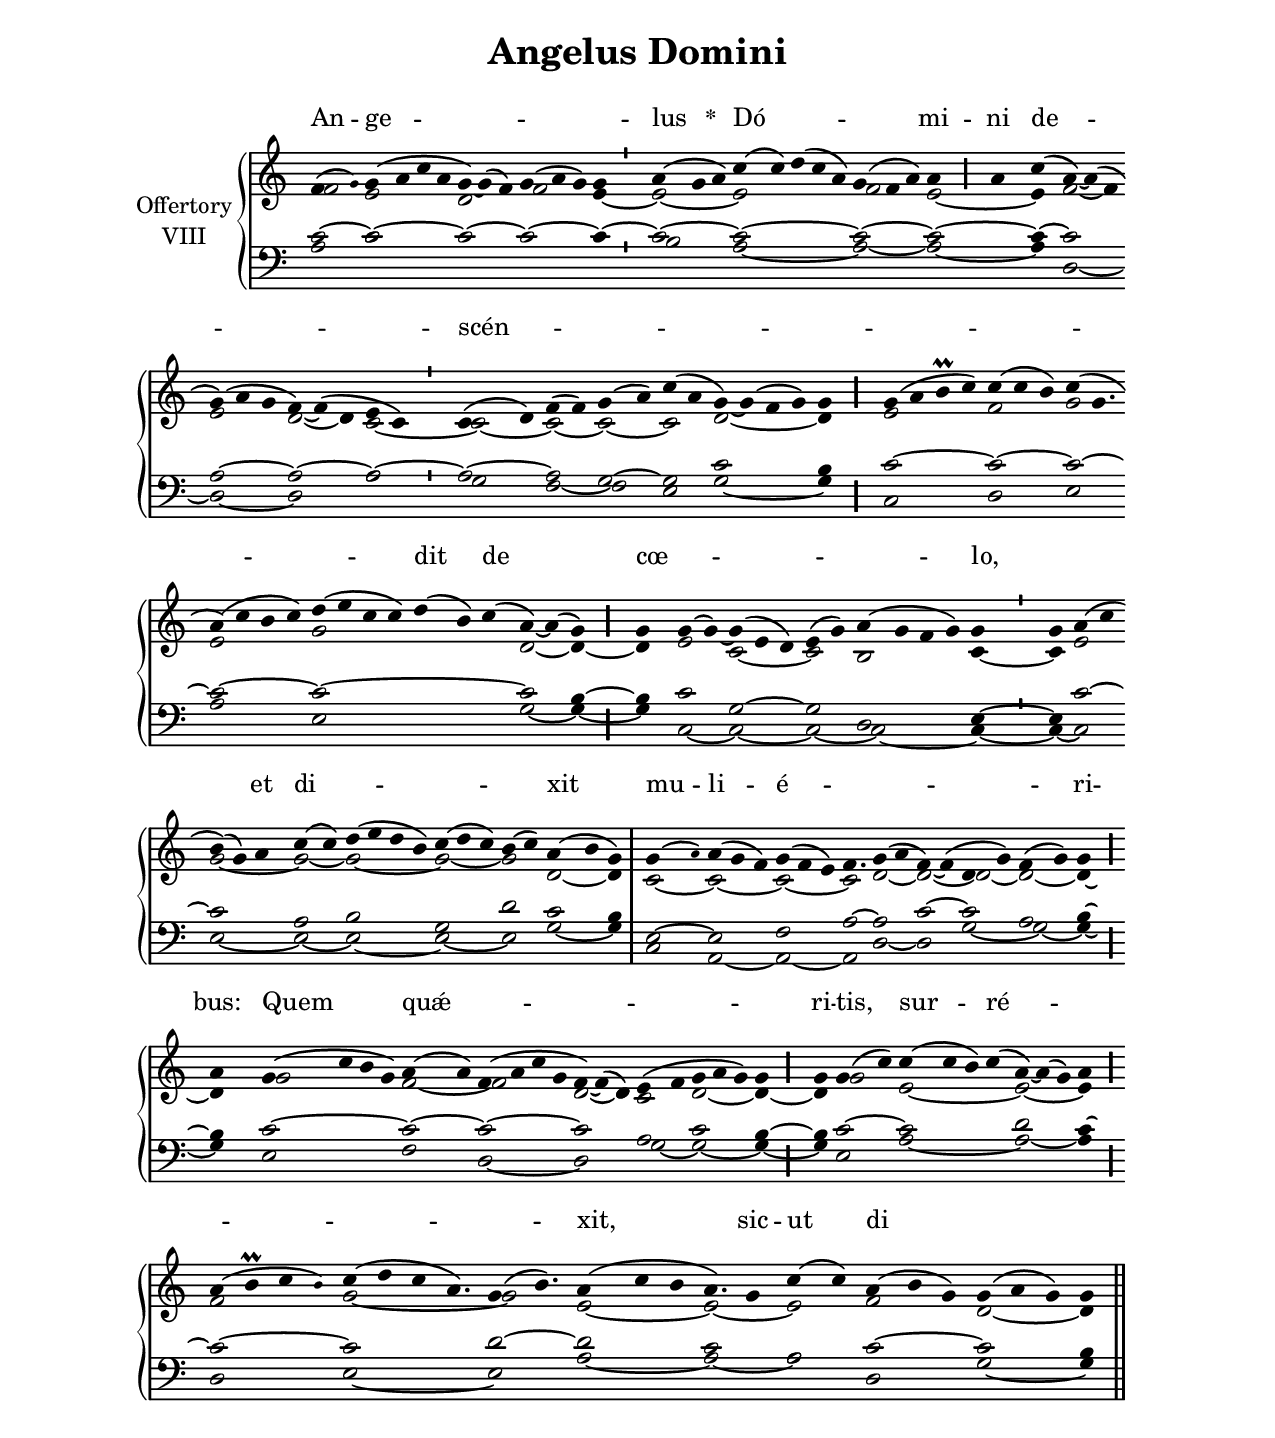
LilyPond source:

\version "2.18"
\include "gregorian.ly"
\include "noh2.ily"


%Page reference: page ii.11
%(volume.page)

global = {
 \key g \mixolydian
 \cadenzaOn 
}

\header {
  title = \markup \center-column {"Angelus Domini" \vspace #1 }
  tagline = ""
  composer = ""
}

\paper {
 #(include-special-characters)
  oddHeaderMarkup = \markup \fill-line {
    \line {}
    \center-column {
      \on-the-fly #first-page     " "
      \on-the-fly #not-first-page "Angelus Domini"
    }
    \line { \on-the-fly #print-page-number-check-first \fromproperty #'page:page-number-string }
  }
  evenHeaderMarkup = \markup \fill-line {
    \line { \on-the-fly #print-page-number-check-first \fromproperty #'page:page-number-string }
    \center-column { "Angelus Domini" }
    \line {}
  }
}

chantText = \lyricmode {
An -- ge -- _ _ lus 
\set stanza = " * " Dó -- _ _ mi -- ni 
de -- scén -- _ _ _ _ _ _ _ _ dit 
de cœ -- _ _ _ lo, _ _ 
et di -- _ _ _ xit mu -- li -- é -- _ _ _ ri -- bus: 
Quem quǽ -- _ _ _ ri -- tis, 
sur -- ré -- _ _ _ _ xit, 
sic -- ut di -- _ _ xit, 
al -- le -- _ _ _ _ lú -- ia. }

chantMusic = {
\tieDown   f'4 ( \once \tweak #'font-size #-4 g' ) g'4 ( a'4 c''4 a'4 g'4) ~ g'4 ( f'4) g'4 ( a'4 g'4) g'4 \divisioMinima
 a'4 ( g'4 a'4) c''4 ( c''4) d''4 ( c''4 a'4) g'4 ( f'4 a'4) a'4 \divisioMaior
 a'4 c''4 ( a'4) ~ a'4 ( f'4 \forceBreak
) g'4 ( a'4 g'4 f'4) ~ f'4 ( d'4 e'4 c'4) \divisioMinima
 c'4 ( d'4) f'4 ( f'4) g'4 ( a'4) c''4 ( a'4 g'4) ~ g'4 ( f'4 g'4) g'4 \divisioMaior
 g'4 ( a'4 b'\prall c''4) c''4 ( c''4 b'4) c''4 ( g'4. \forceBreak
) a'4 ( c''4 b'4 c''4) d''4 ( e''4 c''4 c''4) d''4 ( b'4) c''4 ( a'4) ~ a'4 ( g'4) \divisioMaior
 g'4 g'4 ( g'4) ~ g'4 ( e'4 d'4) e'4 ( g'4) a'4 ( g'4 f'4 g'4) g'4 \divisioMinima
 g'4 a'4 ( c''4 \forceBreak
) b'4 ( g'4) a'4 c''4 ( c''4) d''4 ( e''4 d''4 b'4) c''4 ( d''4 c''4) b'4 ( c''4) a'4 ( b'4 g'4) \divisioMaxima
 g'4 ( \once \tweak #'font-size #-4 a' ) a'4 ( g'4 f'4) g'4 ( f'4 e'4) f'4. g'4 ( a'4 f'4) ~ f'4 ( d'4 g'4) f'4 ( g'4) g'4 \divisioMaior \forceBreak

 a'4 g'4 ( c''4 b'4 g'4) a'4 ( a'4) f'4 ( a'4 c''4 g'4 f'4) ~ f'4 ( d'4) e'4 ( f'4 g'4 a'4 g'4) g'4 \divisioMaior
 g'4 g'4 ( c''4) c''4 ( c''4 b'4) c''4 ( a'4) ~ a'4 ( g'4) a'4 \divisioMaior \forceBreak

 a'4 ( b'\prall c''4 \once \tweak #'font-size #-4 b' ) c''4 ( d''4 c''4 a'4.) g'4 ( b'4.) a'4 ( c''4 b'4 a'4.) g'4 c''4 ( c''4) a'4 ( b'4 g'4) g'4 ( a'4 g'4) g'4 \finalis

}

altoMusic = {
f'2 e'2*4/2 d'2*3/2 f'2*3/2 e'4 ~ \divisioMinima
e'2*3/2 ~ e'2*5/2 f'2*3/2 e'2 ~ e'4 f'2 ~ f'4 e'2*3/2 d'2 ~ d'4 c'2 ~ \divisioMinima
c'2 ~ c'2 ~ c'2 ~ c'2 d'2*4/2 ~ d'4 \divisioMaior
e'2*4/2 f'2*3/2 g'2*5/4 e'2*4/2 g'2*7/2 d'2 ~ d'4 ~ \divisioMaior
d'4 e'2 c'2*3/2 ~ c'2 b2*4/2 c'4 ~ \divisioMinima
c'4 e'2 g'2*3/2 ~ g'2 ~ g'2*4/2 ~ g'2*3/2 ~ g'2 d'2 ~ d'4 \divisioMaxima
c'2 ~ c'2*3/2 ~ c'2*3/2 ~ c'2*3/4 d'2 ~ d'2 ~ d'2 ~ d'2 ~ d'4 ~ \divisioMaior
d'4 g'2*4/2 f'2 ~ f'2*4/2 d'2 ~ d'4 c'2 d'2*3/2 ~ d'4 ~ \divisioMaior
d'4 g'2 e'2*4/2 ~ e'2*3/2 ~ e'4 \divisioMaior
f'2*4/2 g'2*9/4 ~ g'2*5/4 e'2*3/2 ~ e'2*5/4 ~ e'2 f'2*3/2 d'2*3/2 ~ d'4 \finalis
}

tenorMusic = {
c'2 ~ c'2*4/2 ~ c'2*3/2 ~ c'2*3/2 ~ c'4 ~ \divisioMinima
c'2*3/2 ~ c'2*5/2 ~ c'2*3/2 ~ c'2 ~ c'4 ~ c'2*3/2 a2*3/2 ~ a2*3/2 ~ a2 ~ \divisioMinima
a2 ~ a2 g2 ~ g2 c'2*4/2 b4 \divisioMaior
c'2*4/2 ~ c'2*3/2 ~ c'2*5/4 ~ c'2*4/2 ~ c'2*7/2 ~ c'2 b4 ~ \divisioMaior
b4 c'2 g2*3/2 ~ g2 d2*4/2 e4 ~ \divisioMinima
e4 c'2 ~ c'2*3/2 a2 b2*4/2 g2*3/2 d'2 c'2 b4 \divisioMaxima
e2 ~ e2*3/2 f2*3/2 a2*3/4 ~ a2 c'2 ~ c'2 a2 b4 ~ \divisioMaior
b4 c'2*4/2 ~ c'2 ~ c'2*4/2 ~ c'2*3/2 a2 c'2*3/2 b4 ~ \divisioMaior
b4 c'2 ~ c'2*4/2 d'2*3/2 c'4 ~ \divisioMaior
c'2*4/2 ~ c'2*9/4 d'2*5/4 ~ d'2*3/2 c'2*5/4 a2 c'2*3/2 ~ c'2*3/2 b4 \finalis
}

bassMusic = {
a2 c'2*4/2 r2*7/2 \divisioMinima
b2*3/2 a2*5/2 ~ a2*3/2 ~ a2 ~ a4 d2*3/2 ~ d2*3/2 ~ d2*3/2 a2 \divisioMinima
g2 f2 ~ f2 e2 g2*4/2 ~ g4 \divisioMaior
c2*4/2 d2*3/2 e2*5/4 a2*4/2 e2*7/2 g2 ~ g4 ~ \divisioMaior
g4 c2 ~ c2*3/2 ~ c2 ~ c2*4/2 ~ c4 ~ \divisioMinima
c4 ~ c2 e2*3/2 ~ e2 ~ e2*4/2 ~ e2*3/2 ~ e2 g2 ~ g4 \divisioMaxima
c2 a,2*3/2 ~ a,2*3/2 ~ a,2*3/4 d2 ~ d2 g2 ~ g2 ~ g4 ~ \divisioMaior
g4 e2*4/2 f2 d2*4/2 ~ d2*3/2 g2 ~ g2*3/2 ~ g4 ~ \divisioMaior
g4 e2 a2*4/2 ~ a2*3/2 ~ a4 \divisioMaior
d2*4/2 e2*9/4 ~ e2*5/4 a2*3/2 ~ a2*5/4 ~ a2 d2*3/2 g2*3/2 ~ g4 \finalis
}

voiceLines = {
\voiceLineStyle


}

\score{
  <<
    \new GrandStaff <<
      \set GrandStaff.autoBeaming = ##f
      \set GrandStaff.instrumentName = \markup \center-column {
        "Offertory"
        "VIII"
      }
      \new Staff = up <<
        \new Voice = "chant" {
          \voiceOne \global \chantMusic
        }
        \new Voice {
          \voiceTwo \global \altoMusic
        }
      >>

      \new Staff = down <<
        \clef bass
        \new Voice {
          \voiceOne \global \tenorMusic
        }
        \new Voice {
          \voiceTwo \global \bassMusic
        }
	\new Voice {
        \voiceThree \global \voiceLines
        }
      >>
    >>
    \new Lyrics \lyricsto chant {
      \chantText
    }
  >>
  \layout{
  }
  \midi{
    \tempo 4 = 125
  }
}
